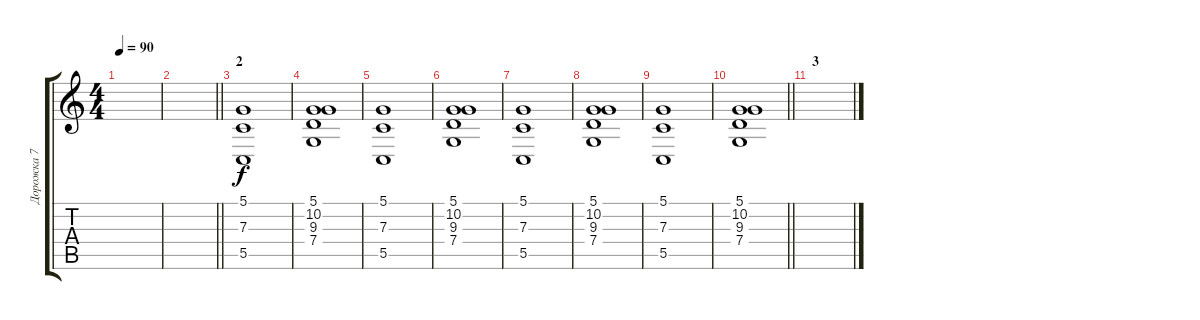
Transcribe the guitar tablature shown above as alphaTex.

\track ("Дорожка 7" "Дорожка 7") {instrument stringensemble1}
\staff {score tabs}
\tuning (D4 A3 F3 C3 G2 D2) {hide}
\ts (4 4)
\tempo 90
\clef g2
\ks c
|
\barLineRight lightlight
|
\section ("" "2")
(5.1 7.3 5.5).1 |
(5.1 10.2 9.3 7.4).1 |
(5.1 7.3 5.5).1 |
(5.1 10.2 9.3 7.4).1 |
(5.1 7.3 5.5).1 |
(5.1 10.2 9.3 7.4).1 |
(5.1 7.3 5.5).1 |
\barLineRight lightlight
(5.1 10.2 9.3 7.4).1 |
\section ("" "3")
